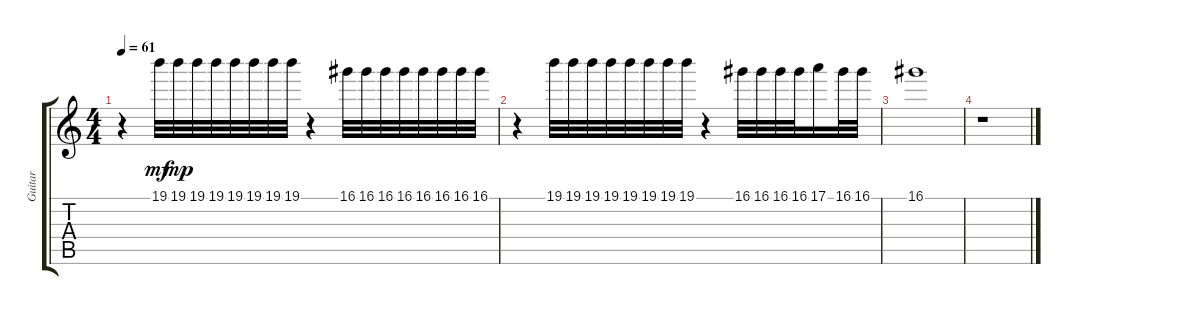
\track ("Guitar" "Guitar") {instrument electricguitarjazz}
\staff {score tabs}
\tuning (E4 B3 G3 D3 A2 E2) {hide}
\ts (4 4)
\tempo 61
\clef g2
\ks c
r.4{dy mp} 19.1.32{dy mf} 19.1.32{dy mp} 19.1.32 19.1.32 19.1.32 19.1.32 19.1.32 19.1.32 r.4 16.1.32 16.1.32 16.1.32 16.1.32 16.1.32 16.1.32 16.1.32 16.1.32 |
r.4 19.1.32 19.1.32 19.1.32 19.1.32 19.1.32 19.1.32 19.1.32 19.1.32 r.4 16.1.32 16.1.32 16.1.32 16.1.32 17.1.16 16.1.32 16.1.32 |
16.1.1 |
r.1
